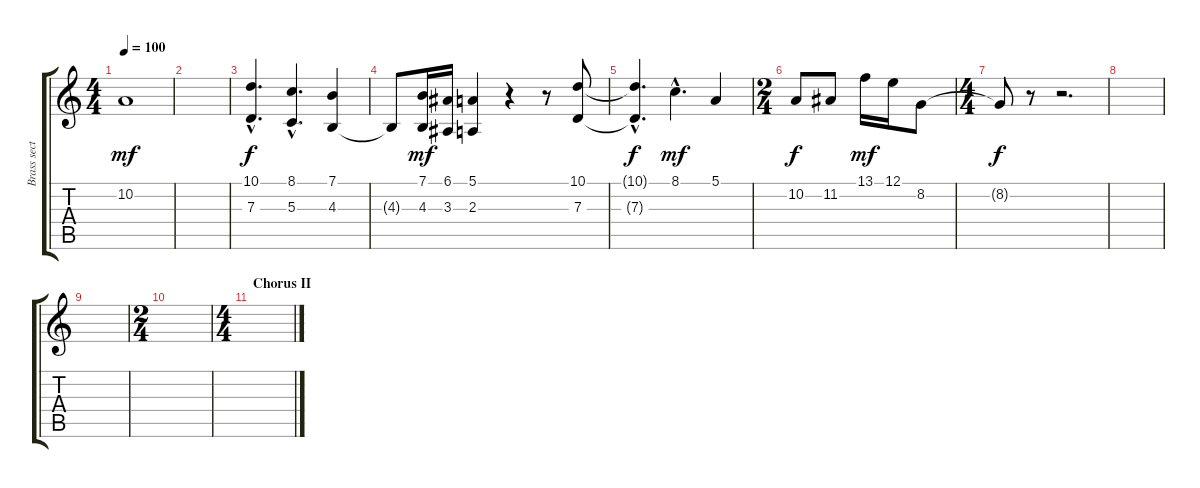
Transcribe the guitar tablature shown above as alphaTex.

\track ("Brass section" "Brass sect") {instrument trombone}
\staff {score tabs}
\tuning (E4 B3 G3 D3 A2 E2) {hide}
\ts (4 4)
\tempo 100
\clef g2
\ks c
10.2.1{dy mf volume 16} |
|
(10.1{hac} 7.3{hac}).4{d dy f} (8.1{hac} 5.3{hac}).4{d} (7.1 4.3).4 |
4.3{t}.8 (7.1 4.3).16{dy mf} (6.1 3.3).16 (5.1 2.3).4 r.4 r.8 (10.1 7.3).8 |
(10.1{hac t} 7.3{hac t}).4{d dy f} 8.1{hac}.4{d dy mf} 5.1.4 |
\ts (2 4)
10.2.8{dy f} 11.2.8 13.1.16{dy mf} 12.1.16 8.2.8 |
\ts (4 4)
8.2{t}.8{dy f} r.8 r.2{d} |
|
|
\ts (2 4)
|
\ts (4 4)
\section ("" "Chorus II")
